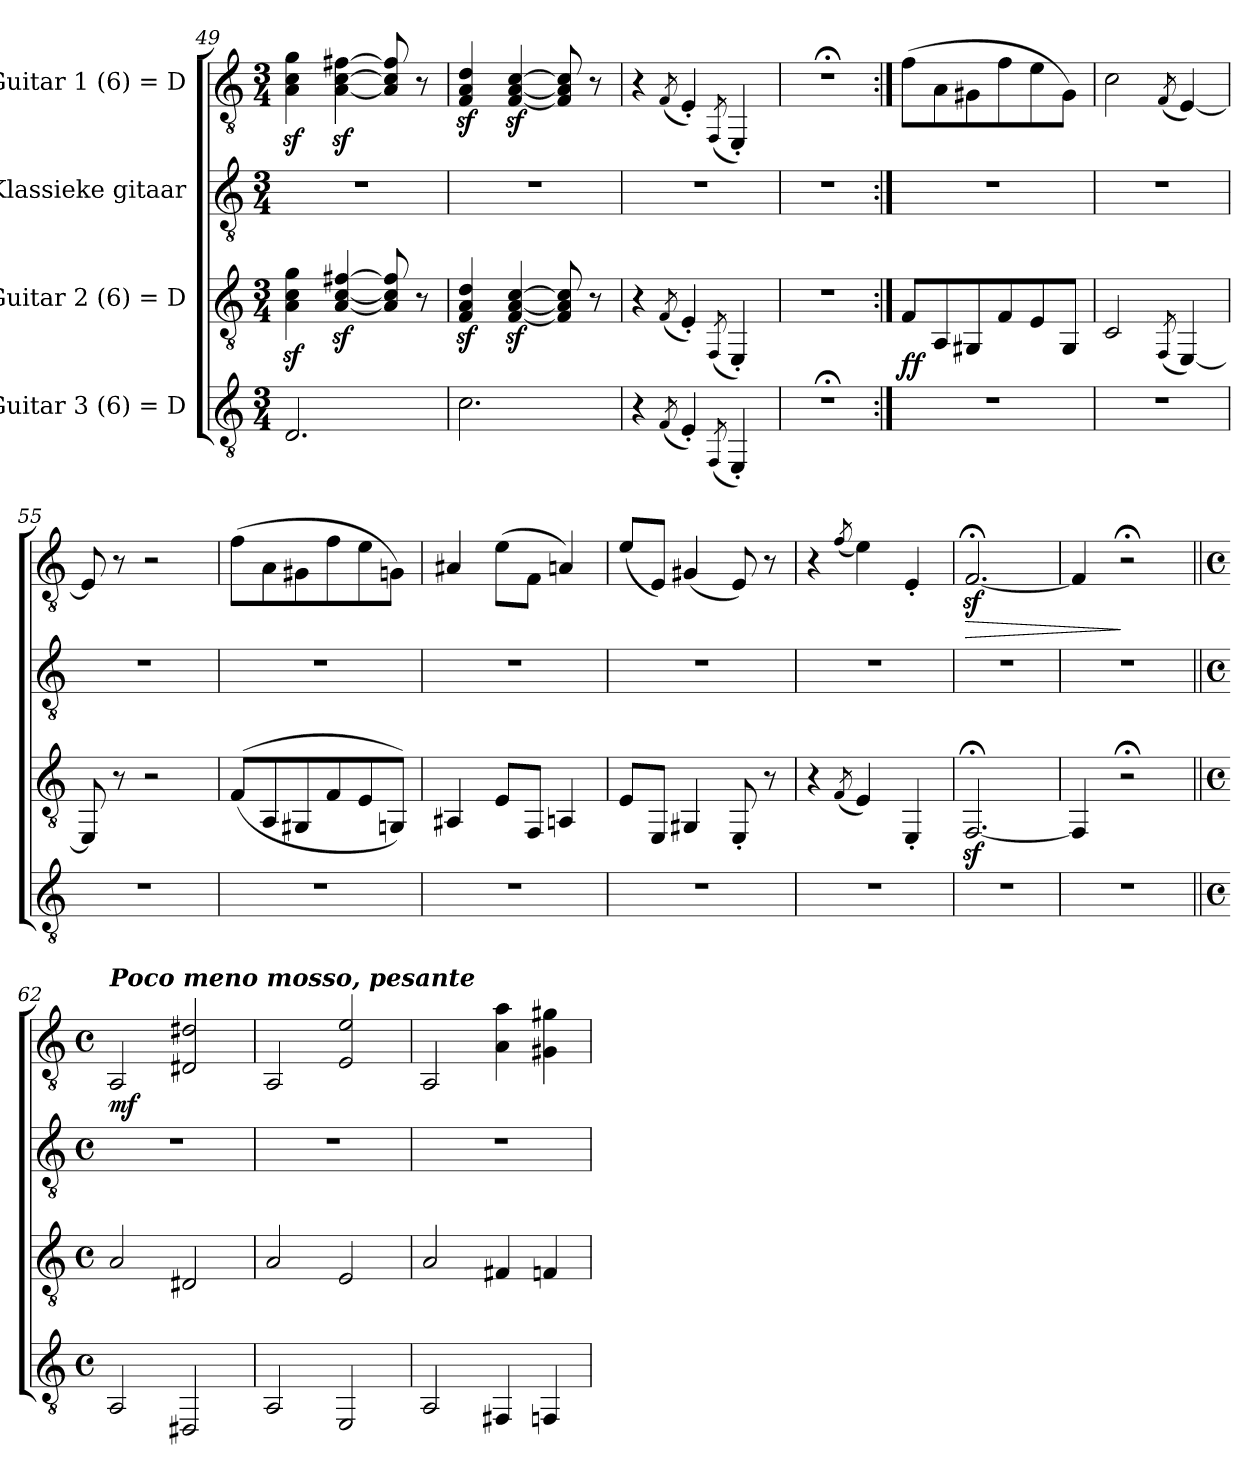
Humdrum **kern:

**kern	**dynam	**kern	**dynam	**kern	**kern	**dynam
*part4	*part4	*part3	*part3	*part2	*part1	*part1
*staff4	*staff4	*staff3	*staff3	*staff2	*staff1	*staff1
*I"Guitar 3 (6) = D	*	*I"Guitar 2 (6) = D	*	*I"Klassieke gitaar	*I"Guitar 1 (6) = D	*
*clefGv2	*	*clefGv2	*	*clefGv2	*clefGv2	*
*k[]	*	*k[]	*	*k[]	*k[]	*
*M3/4	*	*M3/4	*	*M3/4	*M3/4	*
=49	=49	=49	=49	=49	=49	=49
2.D/	.	4A\z< 4c\z< 4g\z<	.	2.r	4A\z< 4c\z< 4g\z<	.
.	.	[4A/z< [4c/z< [4f#X/z<	.	.	[4A\z< [4c\z< [4f#X\z<	.
.	.	8A/] 8c/] 8f#/]	.	.	8A/] 8c/] 8f#/]	.
.	.	8r	.	.	8r	.
=50	=50	=50	=50	=50	=50	=50
2.c\	.	4F/z< 4A/z< 4d/z<	.	2.r	4F/z< 4A/z< 4d/z<	.
.	.	[4F/z< [4A/z< [4c/z<	.	.	[4F/z< [4A/z< [4c/z<	.
.	.	8F/] 8A/] 8c/]	.	.	8F/] 8A/] 8c/]	.
.	.	8r	.	.	8r	.
=51	=51	=51	=51	=51	=51	=51
4r	.	4r	.	2.r	4r	.
(8qF/	.	(8qF/	.	.	(8qF/	.
4E'/)	.	4E'/)	.	.	4E'/)	.
(8qFF/	.	(8qFF/	.	.	(8qFF/	.
4EE'/)	.	4EE'/)	.	.	4EE'/)	.
=52	=52	=52	=52	=52	=52	=52
2.r;<	.	2.r	.	2.r	2.r;<	.
!!LO:PB:g=z
=53:|!	=53:|!	=53:|!	=53:|!	=53:|!	=53:|!	=53:|!
!	!	!	!LO:DY:b	!	!	!
2.r	.	8F/L	ff	2.r	(8f\L	.
.	.	8AA/	.	.	8A\	.
.	.	8GG#X/	.	.	8G#X\	.
.	.	8F/	.	.	8f\	.
.	.	8E/	.	.	8e\	.
.	.	8GG#/J	.	.	8G#\J)	.
=54	=54	=54	=54	=54	=54	=54
2.r	.	2C/	.	2.r	2c\	.
.	.	(8qFF/	.	.	(8qF/	.
.	.	[4EE/)	.	.	[4E/)	.
=55	=55	=55	=55	=55	=55	=55
2.r	.	8EE/]	.	2.r	8E/]	.
.	.	8r	.	.	8r	.
.	.	2r	.	.	2r	.
=56	=56	=56	=56	=56	=56	=56
2.r	.	((8F/L	.	2.r	(8f\L	.
.	.	8AA/	.	.	8A\	.
.	.	8GG#X/	.	.	8G#X\	.
.	.	8F/	.	.	8f\	.
.	.	8E/	.	.	8e\	.
.	.	8GGn/J))	.	.	8Gn\J)	.
=57	=57	=57	=57	=57	=57	=57
2.r	.	4AA#X/	.	2.r	4A#X/	.
.	.	8E/L	.	.	(8e\L	.
.	.	8FF/J	.	.	8F\J	.
.	.	4AAn/	.	.	4An/)	.
=58	=58	=58	=58	=58	=58	=58
2.r	.	8E/L	.	2.r	(8e/L	.
.	.	8EE/J	.	.	8E/J)	.
.	.	4GG#X/	.	.	(4G#X/	.
.	.	8EE'/	.	.	8E/)	.
.	.	8r	.	.	8r	.
=59	=59	=59	=59	=59	=59	=59
2.r	.	4r	.	2.r	4r	.
.	.	(8qF/	.	.	(8qf/	.
.	.	4E/)	.	.	4e\)	.
.	.	4EE'/	.	.	4E'/	.
=60	=60	=60	=60	=60	=60	=60
!	!	!	!	!	!	!LO:HP:b
2.r	.	[2.FFz<;</	.	2.r	[2.Fz<;</	>
=61	=61	=61	=61	=61	=61	=61
2.r	.	4FF/]	.	2.r	4F/]	.
.	.	2r;<	.	.	2r;<	]
!!LO:LB:g=z
=62||	=62||	=62||	=62||	=62||	=62||	=62||
*M4/4	*	*M4/4	*	*M4/4	*M4/4	*
*met(c)	*	*met(c)	*	*met(c)	*met(c)	*
*	*	*	*	*	*MM160	*
!	!	!	!	!	!LO:TX:a:Bi:t=Poco meno mosso, pesante	!
!	!LO:DY:b	!	!	!	!	!
!	!LO:DY:n=1:b	!	!LO:DY:b	!	!	!
!	!	!	!LO:DY:n=1:b	!	!	!LO:DY:b
2AA/	mf mf	2A/	mf mf	1r	2AA/	mf
2DD#X/	.	2D#X/	.	.	2D#X/ 2d#X/	.
=63	=63	=63	=63	=63	=63	=63
2AA/	.	2A/	.	1r	2AA/	.
2EE/	.	2E/	.	.	2E/ 2e/	.
=64	=64	=64	=64	=64	=64	=64
2AA/	.	2A/	.	1r	2AA/	.
4FF#X/	.	4F#X/	.	.	4A\ 4a\	.
4FFn/	.	4Fn/	.	.	4G#X\ 4g#X\	.
=	=	=	=	=	=	=
*-	*-	*-	*-	*-	*-	*-
